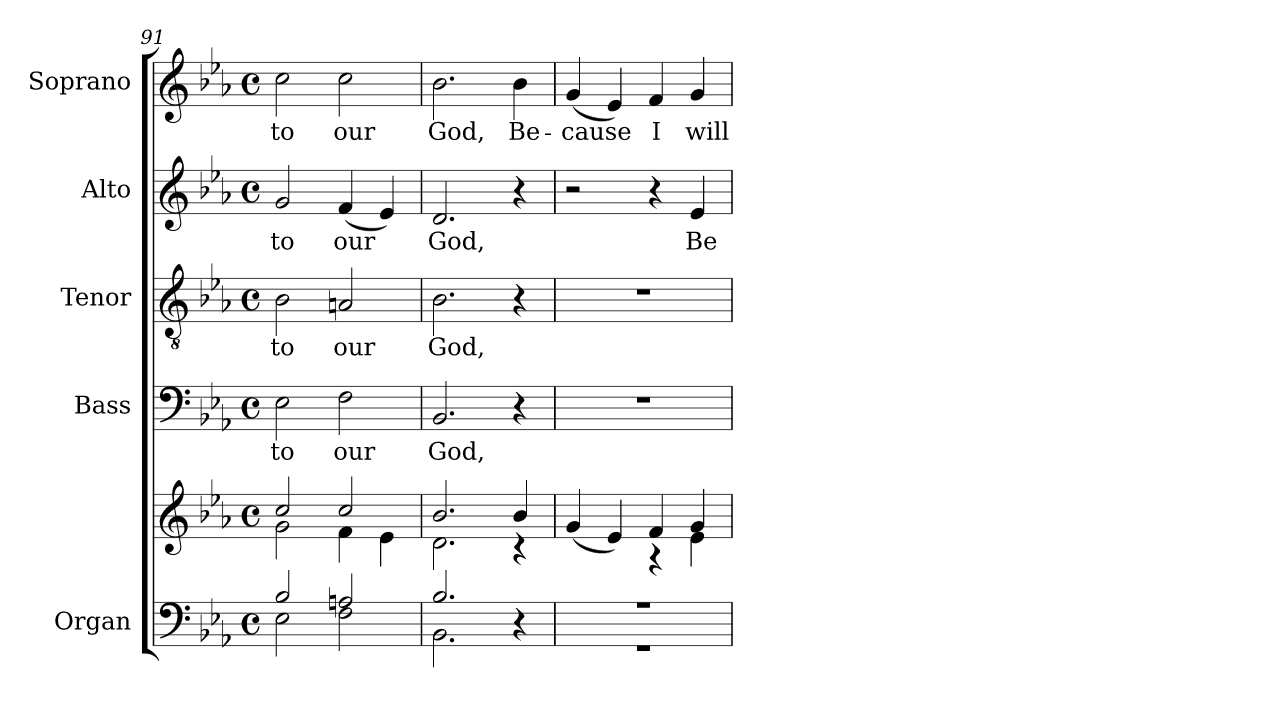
**kern	**kern	**kern	**text	**kern	**text	**kern	**text	**kern	**text
*part5	*part5	*part4	*part4	*part3	*part3	*part2	*part2	*part1	*part1
*staff6	*staff5	*staff4	*staff4	*staff3	*staff3	*staff2	*staff2	*staff1	*staff1
*I"Organ	*	*I"Bass	*	*I"Tenor	*	*I"Alto	*	*I"Soprano	*
*I'Org.	*	*I'B.	*	*I'T.	*	*I'A.	*	*I'S.	*
!!LO:PB:g=z
*clefF4	*clefG2	*clefF4	*	*clefGv2	*	*clefG2	*	*clefG2	*
*	*	*	*	*ITrd7c12	*	*	*	*	*
*k[b-e-a-]	*k[b-e-a-]	*k[b-e-a-]	*	*k[b-e-a-]	*	*k[b-e-a-]	*	*k[b-e-a-]	*
*E-:	*E-:	*E-:	*	*E-:	*	*E-:	*	*E-:	*
*M4/4	*M4/4	*M4/4	*	*M4/4	*	*M4/4	*	*M4/4	*
*met(c)	*met(c)	*met(c)	*	*met(c)	*	*met(c)	*	*met(c)	*
=91	=91	=91	=91	=91	=91	=91	=91	=91	=91
*^	*^	*	*	*	*	*	*	*	*
!	!	!	!	!	!LO:LY:b:color=#000000	!	!	!	!	!	!
!	!	!	!	!	!	!	!LO:LY:b:color=#000000	!	!	!	!
!	!	!	!	!	!	!	!	!	!LO:LY:b:color=#000000	!	!
!	!	!	!	!	!	!	!	!	!	!	!LO:LY:b:color=#000000
2B-i/	2E-i\	2cci/	2gi\	2E-i\	-to	2BB-i\	-to	2gi/	-to	2cci\	-to
!	!	!	!	!	!LO:LY:b:color=#000000	!	!	!	!	!	!
!	!	!	!	!	!	!	!LO:LY:b:color=#000000	!	!	!	!
!	!	!	!	!	!	!	!	!	!LO:LY:b:color=#000000	!	!
!	!	!	!	!	!	!	!	!	!	!	!LO:LY:b:color=#000000
2Ani/	2Fi\	2cci/	4fi\	2Fi\	our	2AAni/	our	(4fi/	our	2cci\	our
.	.	.	4e-i\	.	.	.	.	4e-i/)	.	.	.
=92	=92	=92	=92	=92	=92	=92	=92	=92	=92	=92	=92
!	!	!	!	!	!LO:LY:b:color=#000000	!	!	!	!	!	!
!	!	!	!	!	!	!	!LO:LY:b:color=#000000	!	!	!	!
!	!	!	!	!	!	!	!	!	!LO:LY:b:color=#000000	!	!
!	!	!	!	!	!	!	!	!	!	!	!LO:LY:b:color=#000000
2.B-i/	2.BB-i\	2.b-i/	2.di\	2.BB-i/	God,	2.BB-i\	God,	2.di/	God,	2.b-i\	God,
!	!	!	!	!	!	!	!	!	!	!	!LO:LY:b:color=#000000
4r	4ryy	4b-i/	4r	4r	.	4r	.	4r	.	4b-i\	Be-
=93	=93	=93	=93	=93	=93	=93	=93	=93	=93	=93	=93
!	!	!	!	!	!	!	!	!	!	!	!LO:LY:b:color=#000000
1r	1r	(4gi/	2ryy	1r	.	1r	.	2r	.	(4gi/	-cause
.	.	4e-i/)	.	.	.	.	.	.	.	4e-i/)	.
!	!	!	!	!	!	!	!	!	!	!	!LO:LY:b:color=#000000
.	.	4fi/	4r	.	.	.	.	4r	.	4fi/	I
!	!	!	!	!	!	!	!	!	!LO:LY:b:color=#000000	!	!
!	!	!	!	!	!	!	!	!	!	!	!LO:LY:b:color=#000000
.	.	4gi/	4e-i\	.	.	.	.	4e-i/	Be-	4gi/	will
*v	*v	*	*	*	*	*	*	*	*	*	*
*	*v	*v	*	*	*	*	*	*	*	*
=	=	=	=	=	=	=	=	=	=
*-	*-	*-	*-	*-	*-	*-	*-	*-	*-
